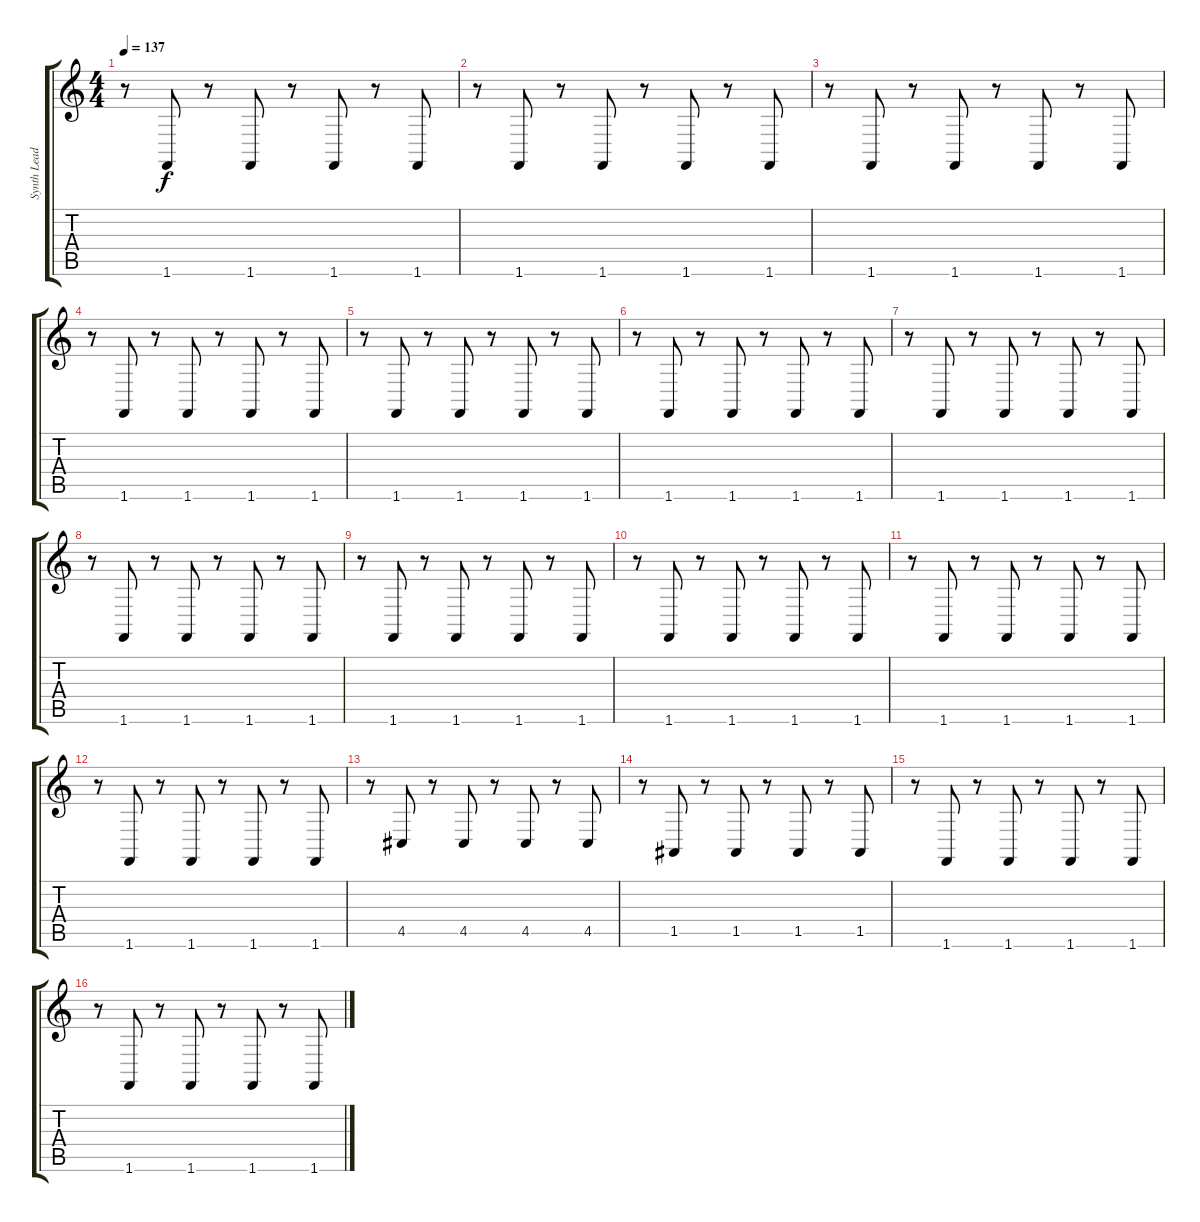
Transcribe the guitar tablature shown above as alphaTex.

\track ("Synth Lead" "Synth Lead") {instrument lead8bassandlead}
\staff {score tabs}
\tuning (E4 B3 G3 D3 A2 E2) {hide}
\ts (4 4)
\tempo 137
\clef g2
\ks c
r.8{dy f} 1.6.8 r.8 1.6.8 r.8 1.6.8 r.8 1.6.8 |
r.8 1.6.8 r.8 1.6.8 r.8 1.6.8 r.8 1.6.8 |
r.8 1.6.8 r.8 1.6.8 r.8 1.6.8 r.8 1.6.8 |
r.8 1.6.8 r.8 1.6.8 r.8 1.6.8 r.8 1.6.8 |
r.8 1.6.8 r.8 1.6.8 r.8 1.6.8 r.8 1.6.8 |
r.8 1.6.8 r.8 1.6.8 r.8 1.6.8 r.8 1.6.8 |
r.8 1.6.8 r.8 1.6.8 r.8 1.6.8 r.8 1.6.8 |
r.8 1.6.8 r.8 1.6.8 r.8 1.6.8 r.8 1.6.8 |
r.8 1.6.8 r.8 1.6.8 r.8 1.6.8 r.8 1.6.8 |
r.8 1.6.8 r.8 1.6.8 r.8 1.6.8 r.8 1.6.8 |
r.8 1.6.8 r.8 1.6.8 r.8 1.6.8 r.8 1.6.8 |
r.8 1.6.8{volume 11} r.8 1.6.8{volume 11} r.8 1.6.8{volume 12} r.8 1.6.8{volume 12} |
r.8 4.5.8{volume 12} r.8 4.5.8 r.8 4.5.8 r.8 4.5.8 |
r.8 1.5.8 r.8 1.5.8 r.8 1.5.8 r.8 1.5.8 |
r.8 1.6.8 r.8 1.6.8 r.8 1.6.8 r.8 1.6.8 |
r.8 1.6.8 r.8 1.6.8 r.8 1.6.8 r.8 1.6.8
